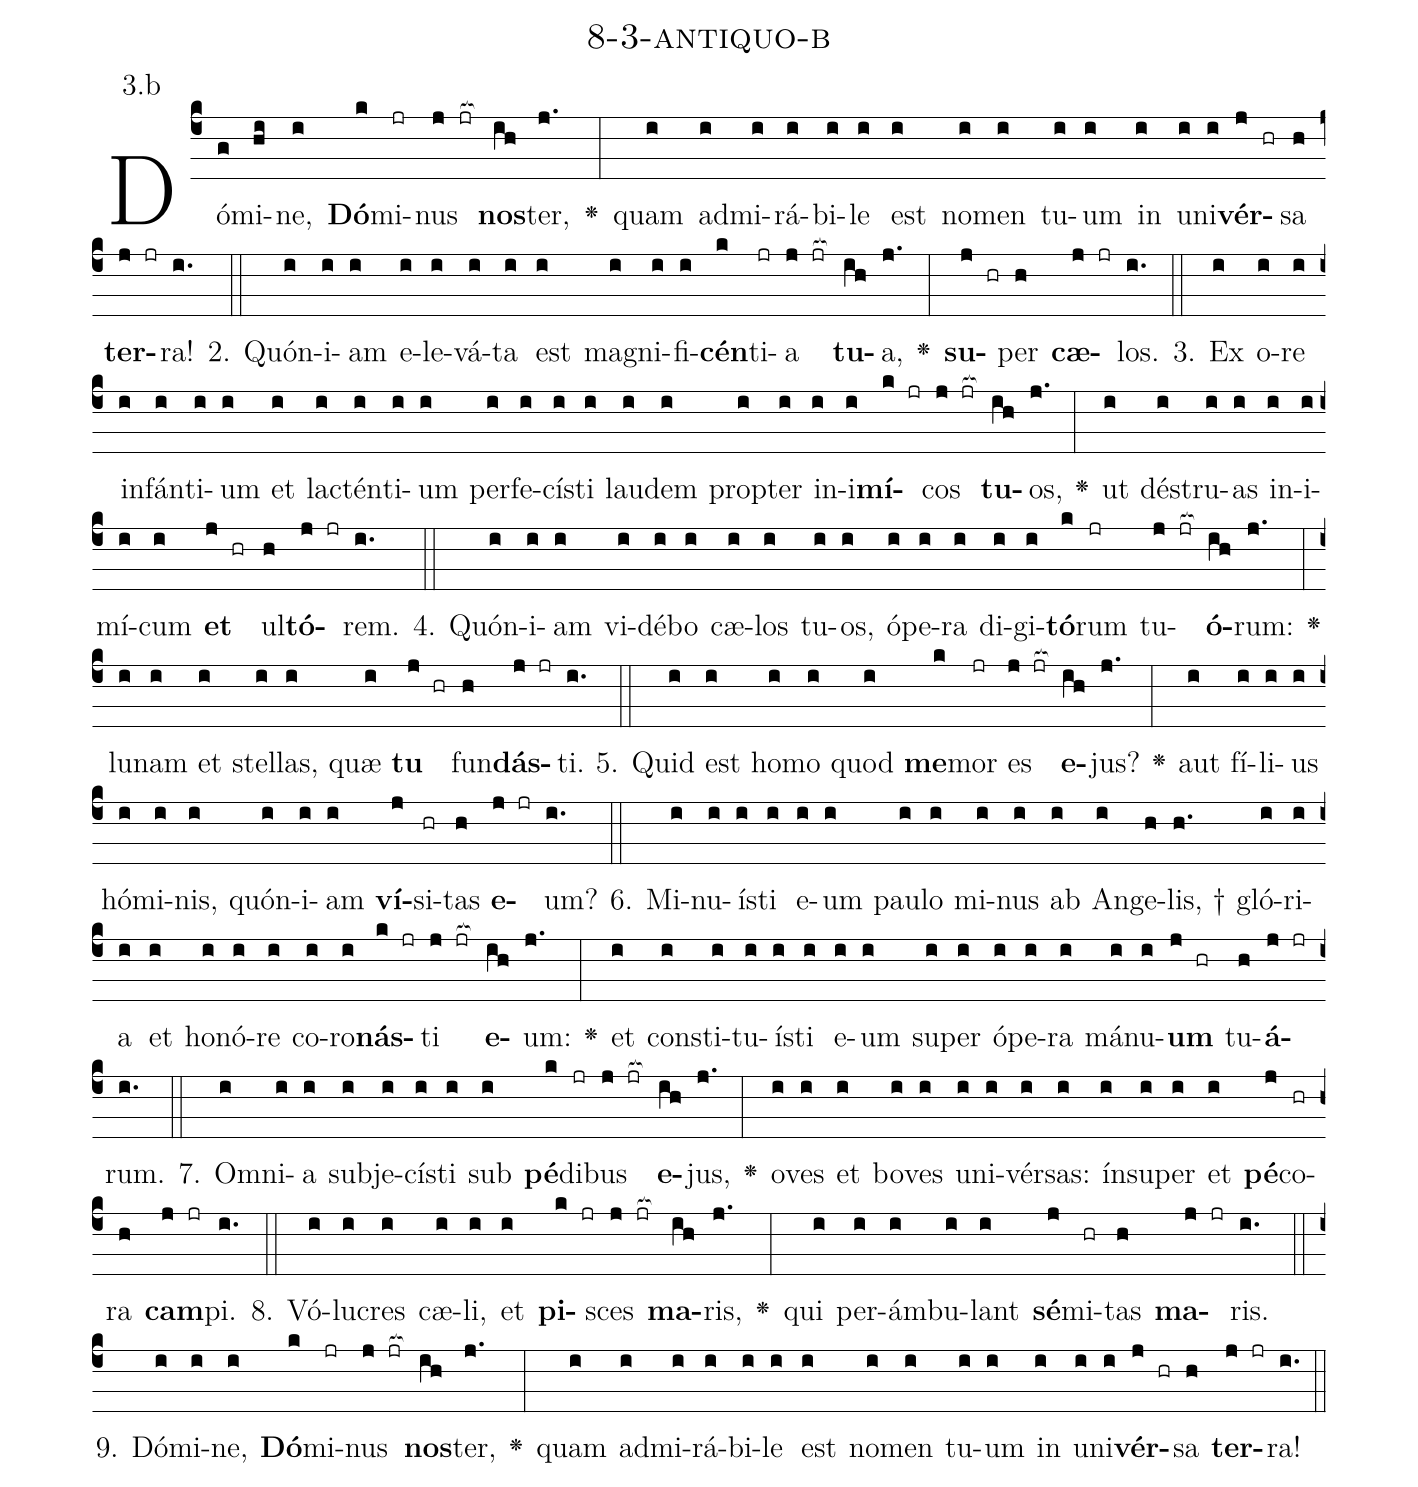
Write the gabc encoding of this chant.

name: 8-3-antiquo-b;
annotation: 3.b;
%%
(c4)Dó(g)mi(hi)ne,(i) <b>Dó</b>(k)mi(jr)nus(j jr[ocb:1{]) <b>nos</b>(ih[ocb:0}])ter,(j.) <v>\greheightstar</v>(:) quam(i) ad(i)mi(i)rá(i)bi(i)le(i) est(i) no(i)men(i) tu(i)um(i) in(i) u(i)ni(i)<b>vér</b>(j hr)sa(h) <b>ter</b>(j jr)ra!(i.) (::)
2. Quón(i)i(i)am(i) e(i)le(i)vá(i)ta(i) est(i) ma(i)gni(i)fi(i)<b>cén</b>(k)ti(jr)a(j jr[ocb:1{]) <b>tu</b>(ih[ocb:0}])a,(j.) <v>\greheightstar</v>(:) <b>su</b>(j hr)per(h) <b>cæ</b>(j jr)los.(i.) (::)
3. Ex(i) o(i)re(i) in(i)fán(i)ti(i)um(i) et(i) lac(i)tén(i)ti(i)um(i) per(i)fe(i)cís(i)ti(i) lau(i)dem(i) prop(i)ter(i) in(i)i(i)<b>mí</b>(k jr)cos(j jr[ocb:1{]) <b>tu</b>(ih[ocb:0}])os,(j.) <v>\greheightstar</v>(:) ut(i) dé(i)stru(i)as(i) in(i)i(i)mí(i)cum(i) <b>et</b>(j hr) ul(h)<b>tó</b>(j jr)rem.(i.) (::)
4. Quón(i)i(i)am(i) vi(i)dé(i)bo(i) cæ(i)los(i) tu(i)os,(i) ó(i)pe(i)ra(i) di(i)gi(i)<b>tó</b>(k)rum(jr) tu(j jr[ocb:1{])<b>ó</b>(ih[ocb:0}])rum:(j.) <v>\greheightstar</v>(:) lu(i)nam(i) et(i) stel(i)las,(i) quæ(i) <b>tu</b>(j hr) fun(h)<b>dás</b>(j jr)ti.(i.) (::)
5. Quid(i) est(i) ho(i)mo(i) quod(i) <b>me</b>(k)mor(jr) es(j jr[ocb:1{]) <b>e</b>(ih[ocb:0}])jus?(j.) <v>\greheightstar</v>(:) aut(i) fí(i)li(i)us(i) hó(i)mi(i)nis,(i) quón(i)i(i)am(i) <b>ví</b>(j)si(hr)tas(h) <b>e</b>(j jr)um?(i.) (::)
6. Mi(i)nu(i)ís(i)ti(i) e(i)um(i) pau(i)lo(i) mi(i)nus(i) ab(i) An(i)ge(h)lis, †(h.) gló(i)ri(i)a(i) et(i) ho(i)nó(i)re(i) co(i)ro(i)<b>nás</b>(k jr)ti(j jr[ocb:1{]) <b>e</b>(ih[ocb:0}])um:(j.) <v>\greheightstar</v>(:) et(i) con(i)sti(i)tu(i)ís(i)ti(i) e(i)um(i) su(i)per(i) ó(i)pe(i)ra(i) má(i)nu(i)<b>um</b>(j hr) tu(h)<b>á</b>(j jr)rum.(i.) (::)
7. Om(i)ni(i)a(i) sub(i)je(i)cís(i)ti(i) sub(i) <b>pé</b>(k)di(jr)bus(j jr[ocb:1{]) <b>e</b>(ih[ocb:0}])jus,(j.) <v>\greheightstar</v>(:) o(i)ves(i) et(i) bo(i)ves(i) u(i)ni(i)vér(i)sas:(i) ín(i)su(i)per(i) et(i) <b>pé</b>(j)co(hr)ra(h) <b>cam</b>(j jr)pi.(i.) (::)
8. Vó(i)lu(i)cres(i) cæ(i)li,(i) et(i) <b>pi</b>(k jr)sces(j jr[ocb:1{]) <b>ma</b>(ih[ocb:0}])ris,(j.) <v>\greheightstar</v>(:) qui(i) per(i)ám(i)bu(i)lant(i) <b>sé</b>(j)mi(hr)tas(h) <b>ma</b>(j jr)ris.(i.) (::)
9. Dó(i)mi(i)ne,(i) <b>Dó</b>(k)mi(jr)nus(j jr[ocb:1{]) <b>nos</b>(ih[ocb:0}])ter,(j.) <v>\greheightstar</v>(:) quam(i) ad(i)mi(i)rá(i)bi(i)le(i) est(i) no(i)men(i) tu(i)um(i) in(i) u(i)ni(i)<b>vér</b>(j hr)sa(h) <b>ter</b>(j jr)ra!(i.) (::)
